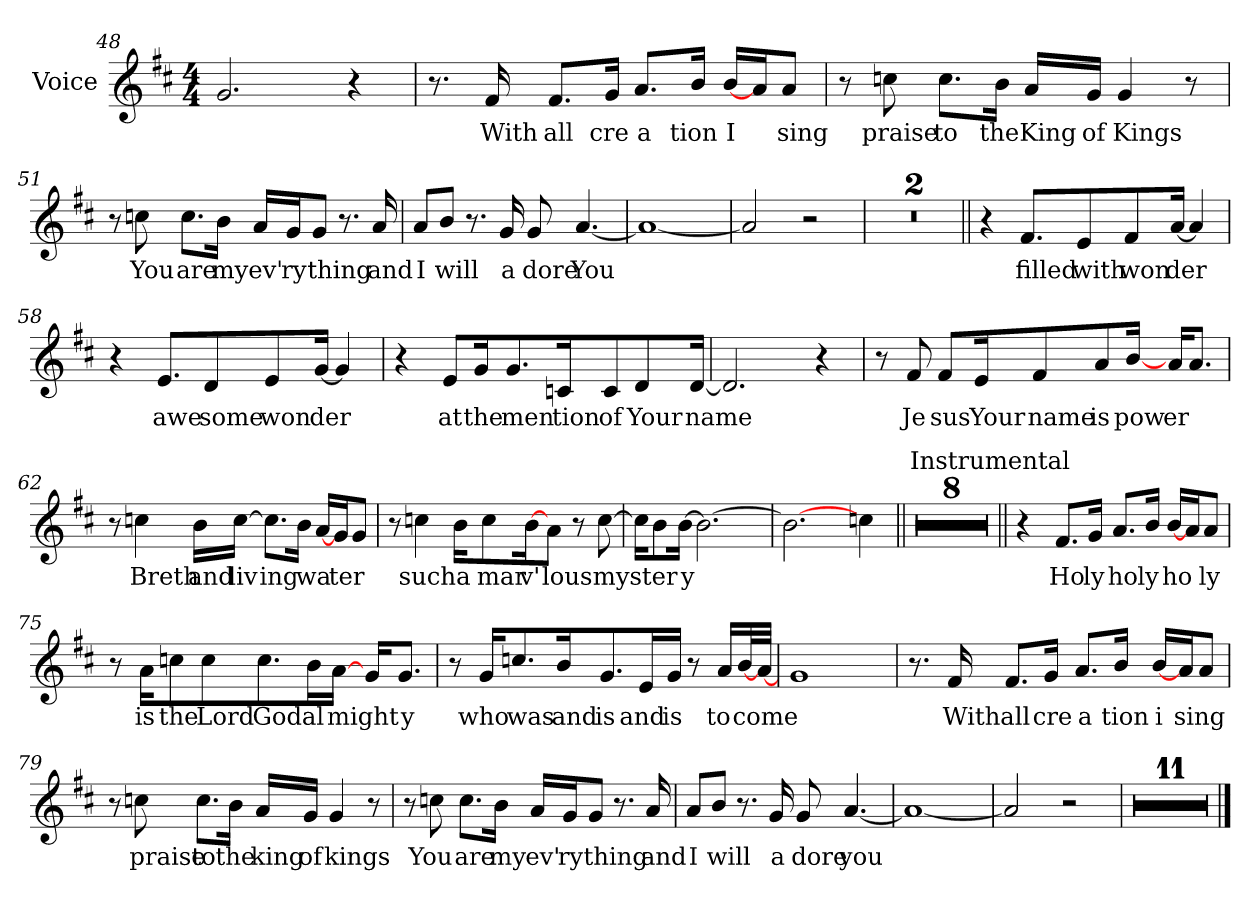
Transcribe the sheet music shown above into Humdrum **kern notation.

**kern	**text
*part1	*part1
*staff1	*staff1
*I"Voice	*
*I'V	*
!!LO:LB:g=z
*clefG2	*
*k[f#c#]	*
*D:	*
*M4/4	*
=48	=48
2.g/	.
4r	.
=49	=49
8.r	.
!	!LO:LY:b
16f#/	With
!	!LO:LY:b
8.f#/L	all
!	!LO:LY:b
16g/Jk	cre
!	!LO:LY:b
8.a/L	a
!	!LO:LY:b
16b/Jk	tion
!	!LO:LY:b
[16b/LL	I
16a/J	.
!	!LO:LY:b
8a/J	sing
=50	=50
8r	.
!	!LO:LY:b
8ccn\	praise
!	!LO:LY:b
8.cc\L	to
!	!LO:LY:b
16b\Jk	the
!	!LO:LY:b
16a/LL	King
!	!LO:LY:b
16g/JJ	of
!	!LO:LY:b
4g/	Kings
8r	.
!!LO:LB:g=z
=51	=51
8r	.
!	!LO:LY:b
8ccn\	You
!	!LO:LY:b
8.cc\L	are
!	!LO:LY:b
16b\Jk	my
!	!LO:LY:b
16a/LL	ev'
!	!LO:LY:b
16g/J	ry
!	!LO:LY:b
8g/J	thing
8.r	.
!	!LO:LY:b
16a/	and
=52	=52
!	!LO:LY:b
8a/L	I
!	!LO:LY:b
8b/J	will
8.r	.
!	!LO:LY:b
16g/	a
!	!LO:LY:b
8g/	dore
!	!LO:LY:b
[4.a/	You
=53	=53
1a_	.
=54	=54
2a/]	.
2r	.
=55	=55
1r	.
!!LO:LB:g=z
=56	=56
1r	.
=57||	=57||
4r	.
!	!LO:LY:b
8.f#/L	filled
!	!LO:LY:b
8e/	with
!	!LO:LY:b
8f#/	won
!	!LO:LY:b
[16a/Jk	der
4a/]	.
=58	=58
4r	.
!	!LO:LY:b
8.e/L	awe
!	!LO:LY:b
8d/	some
!	!LO:LY:b
8e/	won
!	!LO:LY:b
[16g/Jk	der
4g/]	.
=59	=59
4r	.
!	!LO:LY:b
8e/L	at
!	!LO:LY:b
16g/k	the
!	!LO:LY:b
8.g/	men
!	!LO:LY:b
16cn/k	tion
!	!LO:LY:b
8c/	of
!	!LO:LY:b
8d/	Your
!	!LO:LY:b
[16d/Jk	name
!!LO:LB:g=z
=60	=60
2.d/]	.
4r	.
=61	=61
8r	.
!	!LO:LY:b
8f#/	Je
!	!LO:LY:b
8f#/L	sus
!	!LO:LY:b
16e/k	Your
!	!LO:LY:b
8f#/	name
!	!LO:LY:b
8a/	is
!	!LO:LY:b
[16b/Jk	pow
!	!LO:LY:b
16a/KL	er
8.a/J	.
=62	=62
8r	.
!	!LO:LY:b
4ccn\	Breth
!	!LO:LY:b
16b\LL	and
!	!LO:LY:b
[16cc\JJ	liv
!	!LO:LY:b
8.cc\L]	ing
16b\Jk	.
!	!LO:LY:b
[16a/LL	wa
!	!LO:LY:b
16g/J	ter
8g/J	.
!!LO:PB:g=z
=63	=63
8r	.
!	!LO:LY:b
4ccn\	such
!	!LO:LY:b
16b\KL	a
!	!LO:LY:b
8cc\	mar
!	!LO:LY:b
[16b\k	v'
!	!LO:LY:b
8a\J	lous
8r	.
!	!LO:LY:b
[8cc\	mys
=64	=64
16cc\KL]	.
!	!LO:LY:b
8b\	ter
!	!LO:LY:b
[16b\Jk	y
2.b\_	.
=65	=65
2.b\_	.
4ccn\	.
=66||	=66||
!LO:TX:a:t=Instrumental	!
1r	.
=67	=67
1r	.
=68	=68
1r	.
!!LO:LB:g=z
=69	=69
1r	.
=70	=70
1r	.
=71	=71
1r	.
=72	=72
1r	.
=73	=73
1r	.
=74||	=74||
4r	.
!	!LO:LY:b
8.f#/L	Ho
!	!LO:LY:b
16g/Jk	ly
!	!LO:LY:b
8.a/L	ho
!	!LO:LY:b
16b/Jk	ly
!	!LO:LY:b
[16b/LL	ho
16a/J	.
!	!LO:LY:b
8a/J	ly
!!LO:LB:g=z
=75	=75
8r	.
!	!LO:LY:b
16a\KL	is
!	!LO:LY:b
8ccn\	the
!	!LO:LY:b
8cc\	Lord
!	!LO:LY:b
8.cc\	God
!	!LO:LY:b
16b\L	al
!	!LO:LY:b
[16a\JJ	might
16g/KL	.
!	!LO:LY:b
8.g/J	y
=76	=76
8r	.
!	!LO:LY:b
16g/KL	who
!	!LO:LY:b
8.ccn/	was
!	!LO:LY:b
16b/k	and
!	!LO:LY:b
8.g/	is
!	!LO:LY:b
16e/L	and
!	!LO:LY:b
16g/JJ	is
8r	.
!	!LO:LY:b
16a/LL	to
!	!LO:LY:b
[32b/L	come
[32a/JJJ	.
=77	=77
1g	.
!!LO:LB:g=z
=78	=78
8.r	.
!	!LO:LY:b
16f#/	With
!	!LO:LY:b
8.f#/L	all
!	!LO:LY:b
16g/Jk	cre
!	!LO:LY:b
8.a/L	a
!	!LO:LY:b
16b/Jk	tion
!	!LO:LY:b
[16b/LL	i
!	!LO:LY:b
16a/J	sing
8a/J	.
=79	=79
8r	.
!	!LO:LY:b
8ccn\	praise
!	!LO:LY:b
8.cc\L	to
!	!LO:LY:b
16b\Jk	the
!	!LO:LY:b
16a/LL	king
!	!LO:LY:b
16g/JJ	of
!	!LO:LY:b
4g/	kings
8r	.
=80	=80
8r	.
!	!LO:LY:b
8ccn\	You
!	!LO:LY:b
8.cc\L	are
!	!LO:LY:b
16b\Jk	my
!	!LO:LY:b
16a/LL	ev'
!	!LO:LY:b
16g/J	ry
!	!LO:LY:b
8g/J	thing
8.r	.
!	!LO:LY:b
16a/	and
!!LO:LB:g=z
=81	=81
!	!LO:LY:b
8a/L	I
!	!LO:LY:b
8b/J	will
8.r	.
!	!LO:LY:b
16g/	a
!	!LO:LY:b
8g/	dore
!	!LO:LY:b
[4.a/	you
=82	=82
1a_	.
=83	=83
2a/]	.
2r	.
=84	=84
1r	.
=85	=85
1r	.
=86	=86
1r	.
=87	=87
1r	.
=88	=88
1r	.
!!LO:LB:g=z
=89	=89
1r	.
=90	=90
1r	.
=91	=91
1r	.
=92	=92
1r	.
=93	=93
1r	.
=94	=94
1r	.
==	==
*-	*-
